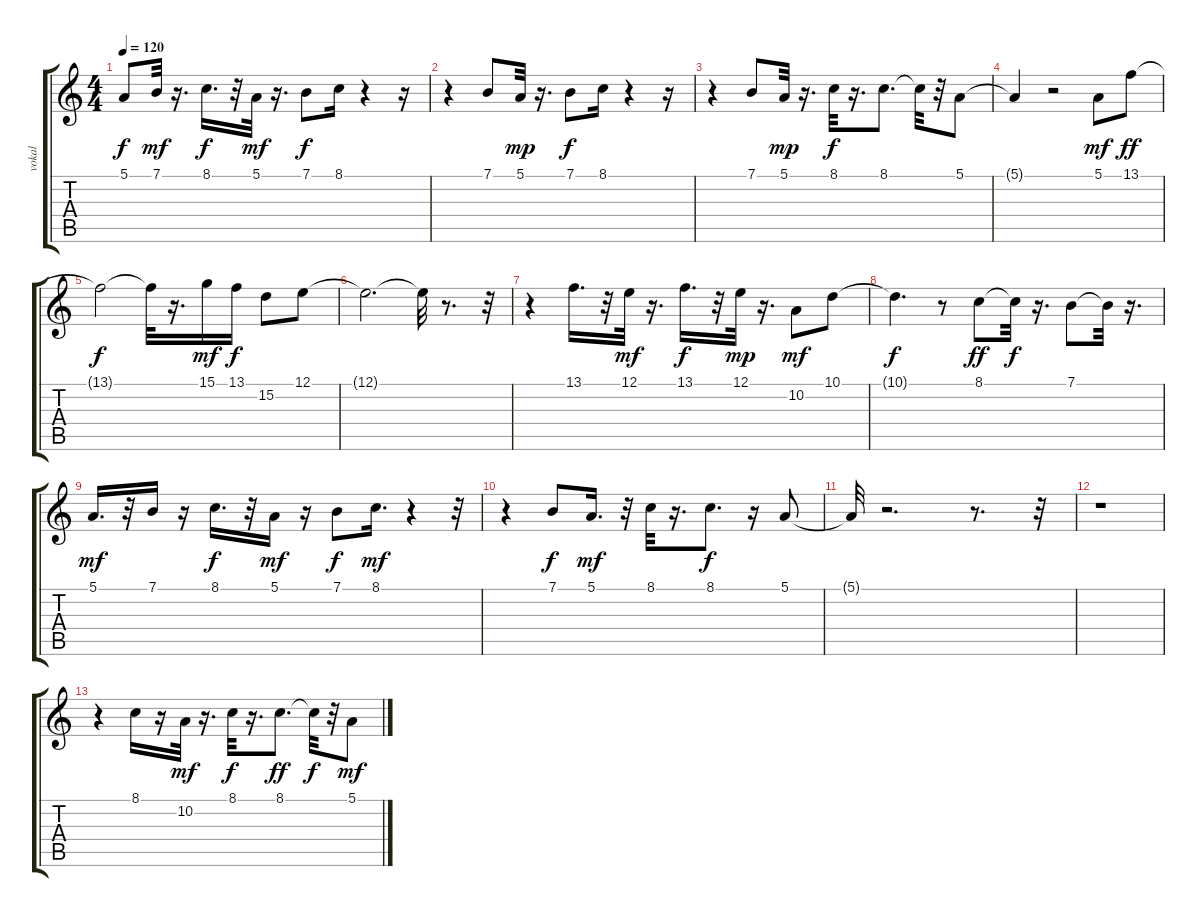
\track ("vokal" "vokal") {mute instrument lead2sawtooth}
\staff {score tabs}
\tuning (E4 B3 G3 D3 A2 E2) {hide}
\ts (4 4)
\tempo 120
\clef g2
\ks c
5.1.8{dy f} 7.1.32{dy mf} r.16{d} 8.1.16{d dy f} r.32 5.1.32{dy mf} r.16{d} 7.1.8{dy f} 8.1.16 r.4 r.16 |
r.4 7.1.8 5.1.32{dy mp} r.16{d} 7.1.8{dy f} 8.1.16 r.4 r.16 |
r.4 7.1.8 5.1.32{dy mp} r.16{d} 8.1.32{dy f} r.16{d} 8.1.8{d} 8.1{t}.32 r.32 5.1.8 |
5.1{t}.4 r.2 5.1.8{dy mf} 13.1.8{dy ff} |
13.1{t}.2{dy f} 13.1{t}.32 r.16{d} 15.1.16{dy mf} 13.1.16{dy f} 15.2.8 12.1.8 |
12.1{t}.2{d} 12.1{t}.32 r.8{d} r.32 |
r.4 13.1.16{d} r.32 12.1.32{dy mf} r.16{d} 13.1.16{d dy f} r.32 12.1.32{dy mp} r.16{d} 10.2.8{dy mf} 10.1.8 |
10.1{t}.4{d dy f} r.8 8.1.8{dy ff} 8.1{t}.32{dy f} r.16{d} 7.1.8 7.1{t}.32 r.16{d} |
5.1.16{d dy mf} r.32 7.1.16 r.16 8.1.16{d dy f} r.32 5.1.16{dy mf} r.16 7.1.8{dy f} 8.1.16{d dy mf} r.4 r.32 |
r.4 7.1.8{dy f} 5.1.16{d dy mf} r.32 8.1.32 r.16{d} 8.1.8{d dy f} r.16 5.1.8 |
5.1{t}.32 r.2{d} r.8{d} r.32 |
r.1 |
r.4 8.1.16 r.16 10.2.32{dy mf} r.16{d} 8.1.32{dy f} r.16{d} 8.1.8{d dy ff} 8.1{t}.32{dy f} r.32 5.1.8{dy mf}
